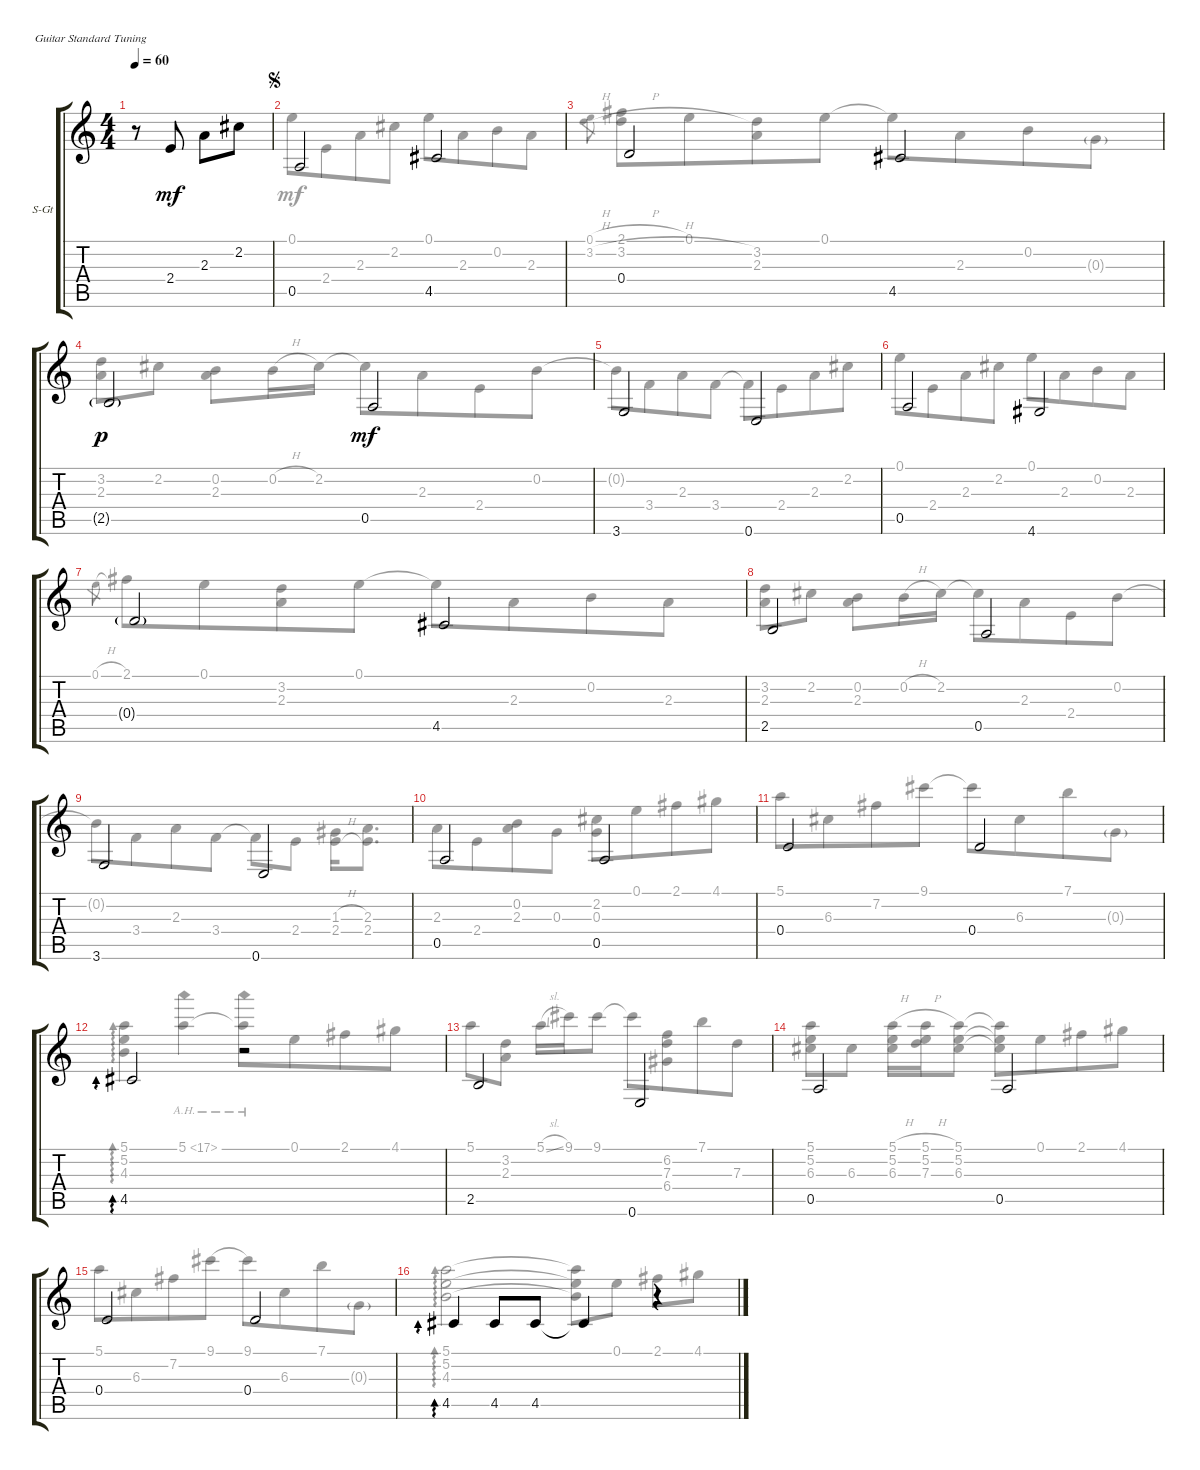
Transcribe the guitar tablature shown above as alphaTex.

\defaultSystemsLayout 4
\bracketExtendMode groupsimilarinstruments
\firstSystemTrackNameOrientation horizontal
\otherSystemsTrackNameOrientation horizontal
\track ("Steel Guitar" "S-Gt") {instrument acousticguitarsteel}
\staff {score tabs}
\tuning (E4 B3 G3 D3 A2 E2)
\voice
\ts (4 4)
\ac
\tempo 60
\clef g2
\ks c
r.8{dy mf instrument acousticguitarsteel} 2.4.8 2.3.8 2.2.8 |
\jump segno
0.5.2 4.5.2 |
0.4.2 4.5.2 |
2.5{g}.2{dy p} 0.5.2{dy mf} |
3.6.2 0.6.2 |
0.5.2 4.6.2 |
0.4{g}.2 4.5.2 |
2.5.2 0.5.2 |
3.6.2 0.6.2 |
0.5.2 0.5.2 |
0.4.2 0.4.2 |
4.5.2{ad 0} r.2 |
2.5.2 0.6.2 |
0.5.2 0.5.2 |
0.4.2 0.4.2 |
4.5.4{ad 0} 4.5.8 4.5.8 4.5{t}.4 r.4
\voice
\clef g2
\ottava regular
\simile none
\ks c
|
0.1.8{beam merge} 2.4.8{beam merge} 2.3.8{beam merge} 2.2.8 0.1.8{beam merge} 2.3.8{beam merge} 0.2.8{beam merge} 2.3.8 |
(0.1{h} 3.2{h}).8{gr} (2.1{h} 3.2{h}).8{beam merge} 0.1.8{beam merge} (3.2 2.3).8{beam merge} 0.1.8 0.1{t}.8{beam merge} 2.3.8{beam merge} 0.2.8{beam merge} 0.3{g}.8 |
(3.2 2.3).8 2.2.8 (0.2 2.3).8 0.2{h}.16 2.2.16 2.2{t}.8{beam merge} 2.3.8{beam merge} 2.4.8{beam merge} 0.2.8 |
0.2{t}.8{beam merge} 3.4.8{beam merge} 2.3.8{beam merge} 3.4.8 3.4{t}.8{beam merge} 2.4.8{beam merge} 2.3.8{beam merge} 2.2.8 |
0.1.8{beam merge} 2.4.8{beam merge} 2.3.8{beam merge} 2.2.8 0.1.8{beam merge} 2.3.8{beam merge} 0.2.8{beam merge} 2.3.8 |
0.1{h}.8{gr} 2.1.8{beam merge} 0.1.8{beam merge} (3.2 2.3).8{beam merge} 0.1.8 0.1{t}.8{beam merge} 2.3.8{beam merge} 0.2.8{beam merge} 2.3.8 |
(3.2 2.3).8 2.2.8 (0.2 2.3).8 0.2{h}.16 2.2.16 2.2{t}.8{beam merge} 2.3.8{beam merge} 2.4.8{beam merge} 0.2.8 |
0.2{t}.8{beam merge} 3.4.8{beam merge} 2.3.8{beam merge} 3.4.8 3.4{t}.8 2.4.8 (1.3{h} 2.4{h}).16 (2.4 2.3).8{d} |
2.3.8{beam merge} 2.4.8{beam merge} (2.3 0.2).8{beam merge} 0.3.8 (0.3 2.2).8{beam merge} 0.1.8{beam merge} 2.1.8{beam merge} 4.1.8 |
5.1.8{beam merge} 6.3.8{beam merge} 7.2.8{beam merge} 9.1.8 9.1{t}.8{beam merge} 6.3.8{beam merge} 7.1.8{beam merge} 0.3{g}.8 |
(5.1 5.2 4.3).4{ad 0} 5.1{ah 12}.4 5.1{ah 12 t}.8{beam merge} 0.1.8{beam merge} 2.1.8{beam merge} 4.1.8 |
5.1.8 (3.2 2.3).8 5.1{sl}.16 9.1.16 9.1.8 9.1{t}.8{beam merge} (6.2 7.3 6.4).8{beam merge} 7.1.8{beam merge} 7.3.8 |
(5.1 5.2 6.3).8 6.3.8 (6.3{h} 5.2{h} 5.1{h}).16 (5.1{h} 5.2{h} 7.3{h}).16 (5.1 5.2 6.3).8 (6.3{t} 5.2{t} 5.1{t}).8{beam merge} 0.1.8{beam merge} 2.1.8{beam merge} 4.1.8 |
5.1.8{beam merge} 6.3.8{beam merge} 7.2.8{beam merge} 9.1.8{legatoorigin} 9.1.8{beam merge} 6.3.8{beam merge} 7.1.8{beam merge} 0.3{g}.8 |
(5.1 5.2 4.3).2{ad 0} (4.3{t} 5.2{t} 5.1{t}).8 0.1.8 2.1.8 4.1.8
